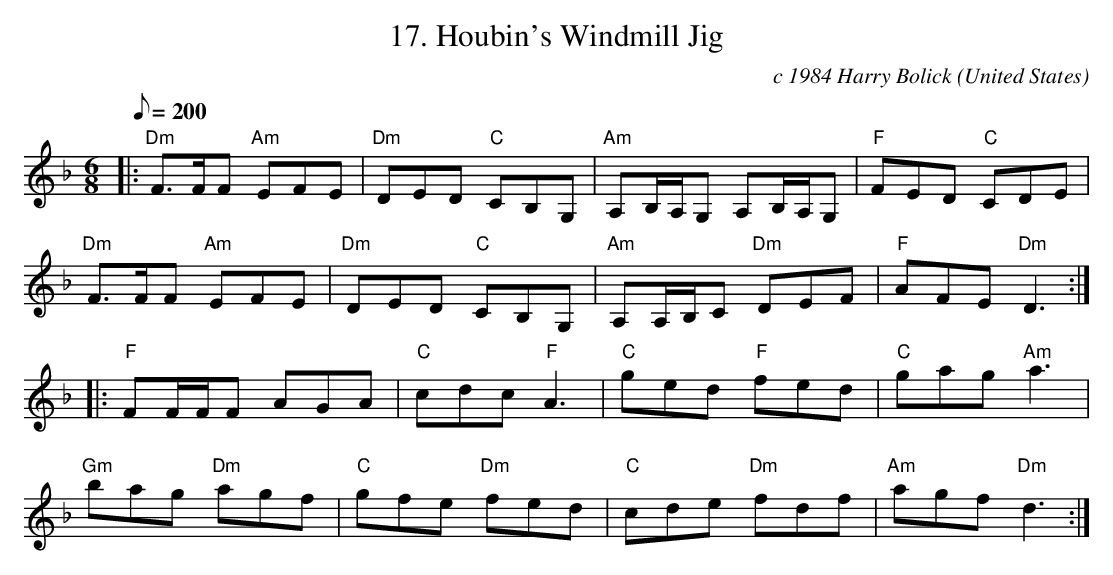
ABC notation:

X:1
T:17. Houbin's Windmill Jig
C:c 1984 Harry Bolick
O:United States
M:6/8
L:1/8
Q:200
K:Dm
|:"Dm" F>FF "Am"EFE |"Dm" DED "C" CB,G,|"Am" A,B,/2A,/2G, A,B,/2A,/2G,|"F" FED "C" CDE|
"Dm" F>FF "Am"EFE |"Dm" DED "C" CB,G,|"Am"A,A,/2B,/2C "Dm"DEF |"F" AFE "Dm"D3 :|
|: "F" FF/2F/2F AGA|"C" cdc "F" A3|"C" ged "F" fed| "C" gag "Am"a3|
"Gm"bag "Dm"agf|"C" gfe "Dm"fed|"C"cde "Dm"fdf|"Am"agf "Dm"d3 :|
